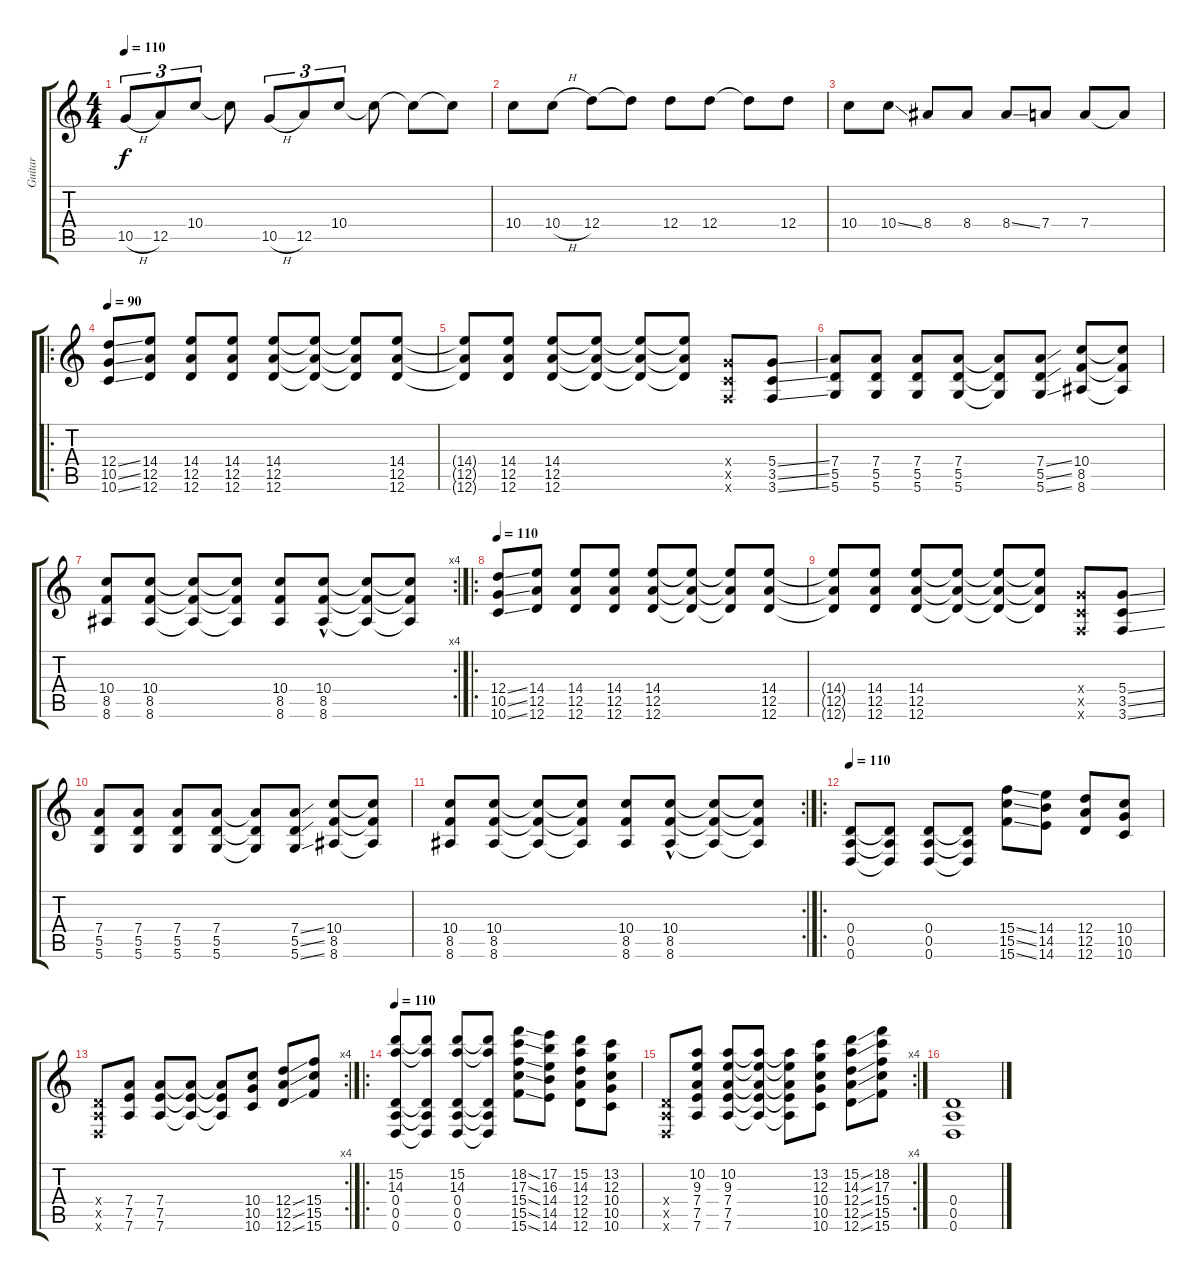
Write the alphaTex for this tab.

\track ("Guitar" "Guitar") {instrument distortionguitar}
\staff {score tabs}
\tuning (E4 B3 G3 D3 A2 D2) {hide}
\ts (4 4)
\tempo 110
\clef g2
\ks c
10.5{h}.8{tu (3 2) dy f} 12.5.8{tu (3 2)} 10.4.8{tu (3 2)} 10.4{t}.8 10.5{h}.8{tu (3 2)} 12.5.8{tu (3 2)} 10.4.8{tu (3 2)} 10.4{t}.8 10.4{t}.8 10.4{t}.8 |
10.4.8 10.4{h}.8 12.4.8 12.4{t}.8 12.4.8 12.4.8 12.4{t}.8 12.4.8 |
10.4.8 10.4{ss}.8 8.4.8 8.4.8 8.4{ss}.8 7.4.8 7.4.8 7.4{t}.8 |
\ro
\tempo 90
(12.4{ss} 10.5{ss} 10.6{ss}).8{balance 16 instrument tremolostrings} (14.4 12.5 12.6).8 (14.4 12.5 12.6).8 (14.4 12.5 12.6).8 (14.4 12.5 12.6).8 (14.4{t} 12.5{t} 12.6{t}).8 (14.4{t} 12.5{t} 12.6{t}).8 (14.4 12.5 12.6).8 |
(14.4{t} 12.5{t} 12.6{t}).8 (14.4 12.5 12.6).8 (14.4 12.5 12.6).8 (14.4{t} 12.5{t} 12.6{t}).8 (14.4{t} 12.5{t} 12.6{t}).8 (14.4{t} 12.5{t} 12.6{t}).8 (5.4{x} 3.5{x} 3.6{x}).8 (5.4{ss} 3.5{ss} 3.6{ss}).8 |
(7.4 5.5 5.6).8 (7.4 5.5 5.6).8 (7.4 5.5 5.6).8 (7.4 5.5 5.6).8 (7.4{t} 5.5{t} 5.6{t}).8 (7.4{ss} 5.5{ss} 5.6{ss}).8 (10.4 8.5 8.6).8 (10.4{t} 8.5{t} 8.6{t}).8 |
\rc 4
(10.4 8.5 8.6).8 (10.4 8.5 8.6).8 (10.4{t} 8.5{t} 8.6{t}).8 (10.4{t} 8.5{t} 8.6{t}).8 (10.4 8.5 8.6).8 (10.4{hac} 8.5{hac} 8.6).8 (10.4{t} 8.5{t} 8.6{t}).8 (10.4{t} 8.5{t} 8.6{t}).8 |
\ro
\tempo 110
(12.4{ss} 10.5{ss} 10.6{ss}).8{balance 16 instrument distortionguitar} (14.4 12.5 12.6).8 (14.4 12.5 12.6).8 (14.4 12.5 12.6).8 (14.4 12.5 12.6).8 (14.4{t} 12.5{t} 12.6{t}).8 (14.4{t} 12.5{t} 12.6{t}).8 (14.4 12.5 12.6).8 |
(14.4{t} 12.5{t} 12.6{t}).8 (14.4 12.5 12.6).8 (14.4 12.5 12.6).8 (14.4{t} 12.5{t} 12.6{t}).8 (14.4{t} 12.5{t} 12.6{t}).8 (14.4{t} 12.5{t} 12.6{t}).8 (5.4{x} 3.5{x} 3.6{x}).8 (5.4{ss} 3.5{ss} 3.6{ss}).8 |
(7.4 5.5 5.6).8 (7.4 5.5 5.6).8 (7.4 5.5 5.6).8 (7.4 5.5 5.6).8 (7.4{t} 5.5{t} 5.6{t}).8 (7.4{ss} 5.5{ss} 5.6{ss}).8 (10.4 8.5 8.6).8 (10.4{t} 8.5{t} 8.6{t}).8 |
\rc 2
(10.4 8.5 8.6).8 (10.4 8.5 8.6).8 (10.4{t} 8.5{t} 8.6{t}).8 (10.4{t} 8.5{t} 8.6{t}).8 (10.4 8.5 8.6).8 (10.4{hac} 8.5{hac} 8.6).8 (10.4{t} 8.5{t} 8.6{t}).8 (10.4{t} 8.5{t} 8.6{t}).8 |
\ro
\tempo 110
(0.4 0.5 0.6).8 (0.4{t} 0.5{t} 0.6{t}).8 (0.4 0.5 0.6).8 (0.4{t} 0.5{t} 0.6{t}).8 (15.4{ss} 15.5{ss} 15.6{ss}).8 (14.4 14.5 14.6).8 (12.4 12.5 12.6).8 (10.4 10.5 10.6).8 |
\rc 4
(0.4{x} 0.5{x} 0.6{x}).8 (7.4 7.5 7.6).8 (7.4 7.5 7.6).8 (7.4{t} 7.5{t} 7.6{t}).8 (7.4{t} 7.5{t} 7.6{t}).8 (10.4 10.5 10.6).8 (12.4{ss} 12.5{ss} 12.6{ss}).8 (15.4 15.5 15.6).8 |
\ro
\tempo 110
(15.2 14.3 0.4 0.5 0.6).8 (15.2{t} 14.3{t} 0.4{t} 0.5{t} 0.6{t}).8 (15.2 14.3 0.4 0.5 0.6).8 (15.2{t} 14.3{t} 0.4{t} 0.5{t} 0.6{t}).8 (18.2{ss} 17.3{ss} 15.4{ss} 15.5{ss} 15.6{ss}).8 (17.2 16.3 14.4 14.5 14.6).8 (15.2 14.3 12.4 12.5 12.6).8 (13.2 12.3 10.4 10.5 10.6).8 |
\rc 4
(0.4{x} 0.5{x} 0.6{x}).8 (10.2 9.3 7.4 7.5 7.6).8 (10.2 9.3 7.4 7.5 7.6).8 (10.2{t} 9.3{t} 7.4{t} 7.5{t} 7.6{t}).8 (10.2{t} 9.3{t} 7.4{t} 7.5{t} 7.6{t}).8 (13.2 12.3 10.4 10.5 10.6).8 (15.2{ss} 14.3{ss} 12.4{ss} 12.5{ss} 12.6{ss}).8 (18.2 17.3 15.4 15.5 15.6).8 |
(0.4 0.5 0.6).1
